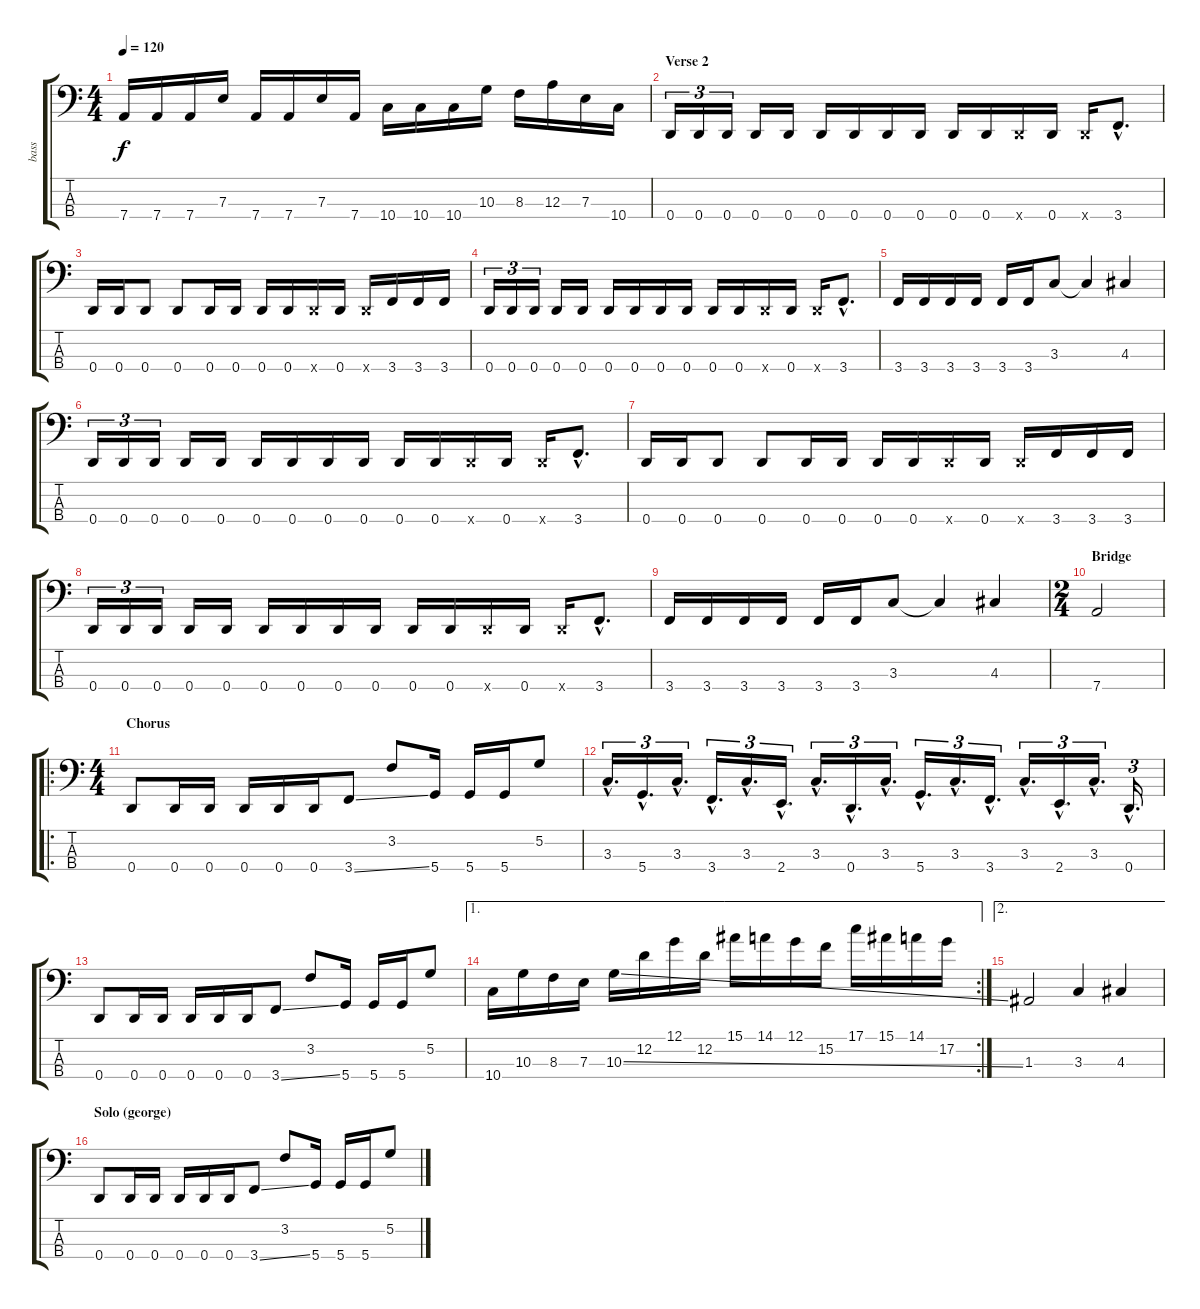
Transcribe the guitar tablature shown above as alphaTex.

\track ("bass" "bass") {instrument electricbasspick}
\staff {score tabs}
\tuning (G2 D2 A1 D1) {hide}
\ts (4 4)
\tempo 120
\clef f4
\ks c
7.4.16{dy f} 7.4.16 7.4.16 7.3.16 7.4.16 7.4.16 7.3.16 7.4.16 10.4.16 10.4.16 10.4.16 10.3.16 8.3.16 12.3.16 7.3.16 10.4.16 |
\section ("" "Verse 2")
0.4.16{tu (3 2)} 0.4.16{tu (3 2)} 0.4.16{tu (3 2)} 0.4.16 0.4.16 0.4.16 0.4.16 0.4.16 0.4.16 0.4.16 0.4.16 0.4{x}.16 0.4.16 0.4{x}.16 3.4{hac}.8{d} |
0.4.16 0.4.16 0.4.8 0.4.8 0.4.16 0.4.16 0.4.16 0.4.16 0.4{x}.16 0.4.16 0.4{x}.16 3.4.16 3.4.16 3.4.16 |
0.4.16{tu (3 2)} 0.4.16{tu (3 2)} 0.4.16{tu (3 2)} 0.4.16 0.4.16 0.4.16 0.4.16 0.4.16 0.4.16 0.4.16 0.4.16 0.4{x}.16 0.4.16 0.4{x}.16 3.4{hac}.8{d} |
3.4.16 3.4.16 3.4.16 3.4.16 3.4.16 3.4.16 3.3.8 3.3{t}.4 4.3.4 |
0.4.16{tu (3 2)} 0.4.16{tu (3 2)} 0.4.16{tu (3 2)} 0.4.16 0.4.16 0.4.16 0.4.16 0.4.16 0.4.16 0.4.16 0.4.16 0.4{x}.16 0.4.16 0.4{x}.16 3.4{hac}.8{d} |
0.4.16 0.4.16 0.4.8 0.4.8 0.4.16 0.4.16 0.4.16 0.4.16 0.4{x}.16 0.4.16 0.4{x}.16 3.4.16 3.4.16 3.4.16 |
0.4.16{tu (3 2)} 0.4.16{tu (3 2)} 0.4.16{tu (3 2)} 0.4.16 0.4.16 0.4.16 0.4.16 0.4.16 0.4.16 0.4.16 0.4.16 0.4{x}.16 0.4.16 0.4{x}.16 3.4{hac}.8{d} |
3.4.16 3.4.16 3.4.16 3.4.16 3.4.16 3.4.16 3.3.8 3.3{t}.4 4.3.4 |
\ts (2 4)
\section ("" "Bridge")
7.4.2 |
\ro
\ts (4 4)
\section ("" "Chorus")
0.4.8{instrument slapbass1} 0.4.16 0.4.16 0.4.16 0.4.16 0.4.16 3.4{ss}.8 3.2.8 5.4.16 5.4.16 5.4.16 5.2.8 |
3.3{hac}.16{d tu (3 2)} 5.4{hac}.16{d tu (3 2)} 3.3{hac}.16{d tu (3 2)} 3.4{hac}.16{d tu (3 2)} 3.3{hac}.16{d tu (3 2)} 2.4{hac}.16{d tu (3 2)} 3.3{hac}.16{d tu (3 2)} 0.4{hac}.16{d tu (3 2)} 3.3{hac}.16{d tu (3 2)} 5.4{hac}.16{d tu (3 2)} 3.3{hac}.16{d tu (3 2)} 3.4{hac}.16{d tu (3 2)} 3.3{hac}.16{d tu (3 2)} 2.4{hac}.16{d tu (3 2)} 3.3{hac}.16{d tu (3 2)} 0.4{hac}.16{d tu (3 2)} |
0.4.8 0.4.16 0.4.16 0.4.16 0.4.16 0.4.16 3.4{ss}.8 3.2.8 5.4.16 5.4.16 5.4.16 5.2.8 |
\ae 1
\rc 2
10.4.16{instrument electricbasspick} 10.3.16 8.3.16 7.3.16 10.3{ss}.16 12.2.16 12.1.16 12.2.16 15.1.16 14.1.16 12.1.16 15.2.16 17.1.16 15.1.16 14.1.16 17.2.16 |
\ae 2
1.3.2 3.3.4 4.3.4 |
\section ("" "Solo (george)")
0.4.8{instrument slapbass1} 0.4.16 0.4.16 0.4.16 0.4.16 0.4.16 3.4{ss}.8 3.2.8 5.4.16 5.4.16 5.4.16 5.2.8
